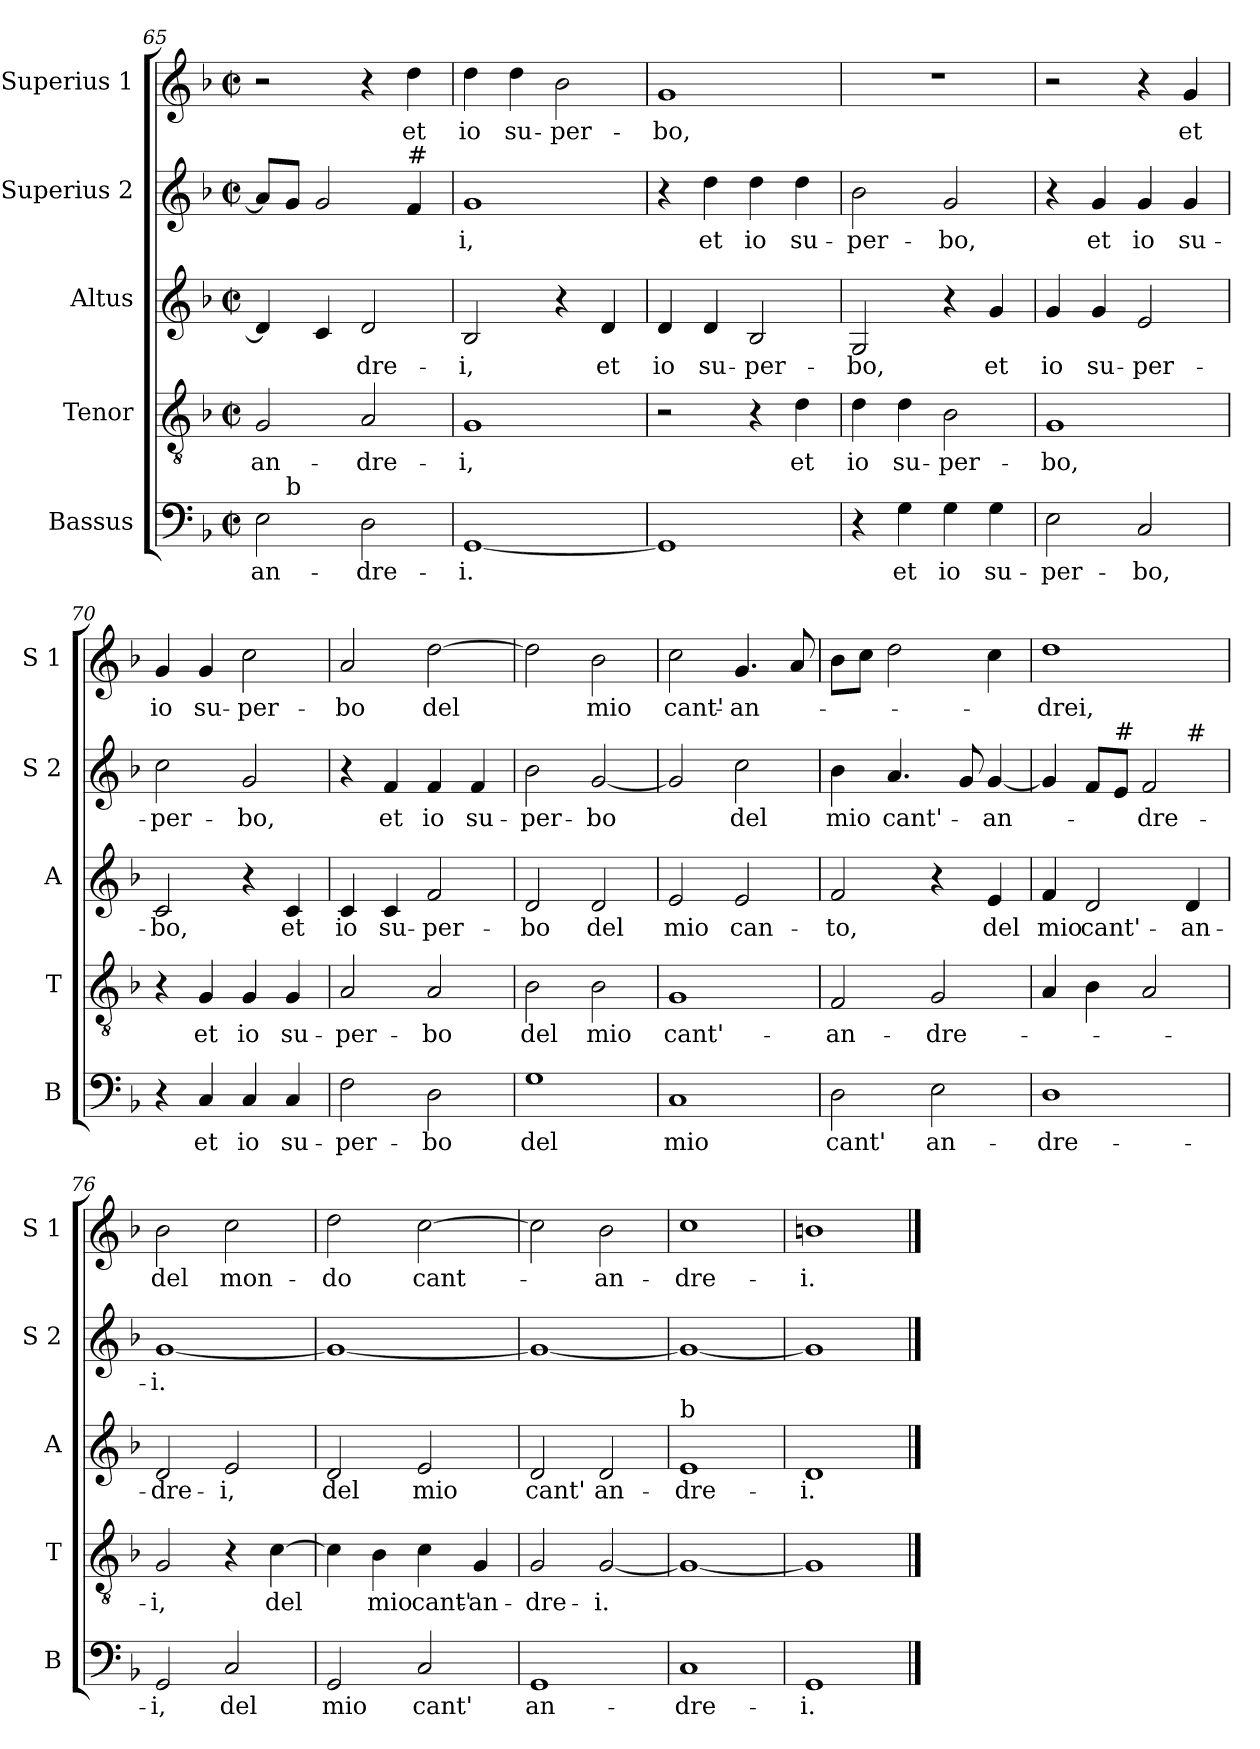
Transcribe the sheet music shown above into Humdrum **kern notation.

**kern	**text	**kern	**text	**kern	**text	**kern	**text	**kern	**text
*part5	*part5	*part4	*part4	*part3	*part3	*part2	*part2	*part1	*part1
*staff5	*staff5	*staff4	*staff4	*staff3	*staff3	*staff2	*staff2	*staff1	*staff1
*I"Bassus	*	*I"Tenor	*	*I"Altus	*	*I"Superius 2	*	*I"Superius 1	*
*I'B	*	*I'T	*	*I'A	*	*I'S 2	*	*I'S 1	*
*clefF4	*	*clefGv2	*	*clefG2	*	*clefG2	*	*clefG2	*
*k[b-]	*	*k[b-]	*	*k[b-]	*	*k[b-]	*	*k[b-]	*
*F:	*	*F:	*	*F:	*	*F:	*	*F:	*
*M2/2	*	*M2/2	*	*M2/2	*	*M2/2	*	*M2/2	*
*met(c|)	*	*met(c|)	*	*met(c|)	*	*met(c|)	*	*met(c|)	*
=65	=65	=65	=65	=65	=65	=65	=65	=65	=65
!	!LO:LY:b	!	!LO:LY:b	!	!	!	!	!	!
*^	*	*	*	*	*	*	*	*	*
2E\	8ryy	-an-	2G/	-an-	4d/]	.	8a/L]	.	2r	.
!	!LO:TX:a:t=b	!	!	!	!	!	!	!	!	!
.	2..ryy	.	.	.	.	.	8g/J	.	.	.
.	.	.	.	.	4c/	.	2g/	.	.	.
!	!	!LO:LY:b	!	!LO:LY:b	!	!LO:LY:b	!	!	!	!
2D\	.	-dre-	2A/	-dre-	2d/	-dre-	.	.	4r	.
!	!	!	!	!	!	!	!LO:TX:a:t=#	!	!	!
!	!	!	!	!	!	!	!	!	!	!LO:LY:b
.	.	.	.	.	.	.	4f/	.	4dd\	et
=66	=66	=66	=66	=66	=66	=66	=66	=66	=66	=66
!	!	!LO:LY:b	!	!LO:LY:b	!	!LO:LY:b	!	!LO:LY:b	!	!LO:LY:b
*v	*v	*	*	*	*	*	*	*	*	*
[1GG	-i.	1G	-i,	2B-/	-i,	1g	-i,	4dd\	io
!	!	!	!	!	!	!	!	!	!LO:LY:b
.	.	.	.	.	.	.	.	4dd\	su-
!	!	!	!	!	!	!	!	!	!LO:LY:b
.	.	.	.	4r	.	.	.	2b-\	-per-
!	!	!	!	!	!LO:LY:b	!	!	!	!
.	.	.	.	4d/	et	.	.	.	.
=67	=67	=67	=67	=67	=67	=67	=67	=67	=67
!	!	!	!	!	!LO:LY:b	!	!	!	!LO:LY:b
1GG]	.	2r	.	4d/	io	4r	.	1g	-bo,
!	!	!	!	!	!LO:LY:b	!	!LO:LY:b	!	!
.	.	.	.	4d/	su-	4dd\	et	.	.
!	!	!	!	!	!LO:LY:b	!	!LO:LY:b	!	!
.	.	4r	.	2B-/	-per-	4dd\	io	.	.
!	!	!	!LO:LY:b	!	!	!	!LO:LY:b	!	!
.	.	4d\	et	.	.	4dd\	su-	.	.
!!LO:PB:g=z
=68	=68	=68	=68	=68	=68	=68	=68	=68	=68
!	!	!	!LO:LY:b	!	!LO:LY:b	!	!LO:LY:b	!	!
4r	.	4d\	io	2G/	-bo,	2b-\	-per-	1r	.
!	!LO:LY:b	!	!LO:LY:b	!	!	!	!	!	!
4G\	et	4d\	su-	.	.	.	.	.	.
!	!LO:LY:b	!	!LO:LY:b	!	!	!	!LO:LY:b	!	!
4G\	io	2B-\	-per-	4r	.	2g/	-bo,	.	.
!	!LO:LY:b	!	!	!	!LO:LY:b	!	!	!	!
4G\	su-	.	.	4g/	et	.	.	.	.
=69	=69	=69	=69	=69	=69	=69	=69	=69	=69
!	!LO:LY:b	!	!LO:LY:b	!	!LO:LY:b	!	!	!	!
2E\	-per-	1G	-bo,	4g/	io	4r	.	2r	.
!	!	!	!	!	!LO:LY:b	!	!LO:LY:b	!	!
.	.	.	.	4g/	su-	4g/	et	.	.
!	!LO:LY:b	!	!	!	!LO:LY:b	!	!LO:LY:b	!	!
2C/	-bo,	.	.	2e/	-per-	4g/	io	4r	.
!	!	!	!	!	!	!	!LO:LY:b	!	!LO:LY:b
.	.	.	.	.	.	4g/	su-	4g/	et
=70	=70	=70	=70	=70	=70	=70	=70	=70	=70
!	!	!	!	!	!LO:LY:b	!	!LO:LY:b	!	!LO:LY:b
4r	.	4r	.	2c/	-bo,	2cc\	-per-	4g/	io
!	!LO:LY:b	!	!LO:LY:b	!	!	!	!	!	!LO:LY:b
4C/	et	4G/	et	.	.	.	.	4g/	su-
!	!LO:LY:b	!	!LO:LY:b	!	!	!	!LO:LY:b	!	!LO:LY:b
4C/	io	4G/	io	4r	.	2g/	-bo,	2cc\	-per-
!	!LO:LY:b	!	!LO:LY:b	!	!LO:LY:b	!	!	!	!
4C/	su-	4G/	su-	4c/	et	.	.	.	.
=71	=71	=71	=71	=71	=71	=71	=71	=71	=71
!	!LO:LY:b	!	!LO:LY:b	!	!LO:LY:b	!	!	!	!LO:LY:b
2F\	-per-	2A/	-per-	4c/	io	4r	.	2a/	-bo
!	!	!	!	!	!LO:LY:b	!	!LO:LY:b	!	!
.	.	.	.	4c/	su-	4f/	et	.	.
!	!LO:LY:b	!	!LO:LY:b	!	!LO:LY:b	!	!LO:LY:b	!	!LO:LY:b
2D\	-bo	2A/	-bo	2f/	-per-	4f/	io	[2dd\	del
!	!	!	!	!	!	!	!LO:LY:b	!	!
.	.	.	.	.	.	4f/	su-	.	.
=72	=72	=72	=72	=72	=72	=72	=72	=72	=72
!	!LO:LY:b	!	!LO:LY:b	!	!LO:LY:b	!	!LO:LY:b	!	!
1G	del	2B-\	del	2d/	-bo	2b-\	-per-	2dd\]	.
!	!	!	!LO:LY:b	!	!LO:LY:b	!	!LO:LY:b	!	!LO:LY:b
.	.	2B-\	mio	2d/	del	[2g/	-bo	2b-\	mio
=73	=73	=73	=73	=73	=73	=73	=73	=73	=73
!	!LO:LY:b	!	!LO:LY:b	!	!LO:LY:b	!	!	!	!LO:LY:b
1C	mio	1G	cant'-	2e/	mio	2g/]	.	2cc\	cant'-
!	!	!	!	!	!LO:LY:b	!	!LO:LY:b	!	!LO:LY:b
.	.	.	.	2e/	can-	2cc\	del	4.g/	-an-
.	.	.	.	.	.	.	.	8a/	.
!!LO:LB:g=z
=74	=74	=74	=74	=74	=74	=74	=74	=74	=74
!	!LO:LY:b	!	!LO:LY:b	!	!LO:LY:b	!	!LO:LY:b	!	!
2D\	cant'	2F/	-an-	2f/	-to,	4b-\	mio	8b-\L	.
.	.	.	.	.	.	.	.	8cc\J	.
!	!	!	!	!	!	!	!LO:LY:b	!	!
.	.	.	.	.	.	4.a/	cant'-	2dd\	.
!	!LO:LY:b	!	!LO:LY:b	!	!	!	!	!	!
2E\	an-	2G/	-dre-	4r	.	.	.	.	.
.	.	.	.	.	.	8g/	.	.	.
!	!	!	!	!	!LO:LY:b	!	!LO:LY:b	!	!
.	.	.	.	4e/	del	[4g/	-an-	4cc\	.
=75	=75	=75	=75	=75	=75	=75	=75	=75	=75
!	!LO:LY:b	!	!	!	!LO:LY:b	!	!	!	!LO:LY:b
*	*	*	*	*	*	*^	*	*	*
1D	-dre-	4A/	.	4f/	mio	4g/]	2.ryy	.	1dd	-drei,
!	!	!	!	!	!LO:LY:b	!	!	!	!	!
.	.	4B-\	.	2d/	cant'-	8f/L	.	.	.	.
!	!	!	!	!	!	!LO:TX:a:t=#	!	!	!	!
.	.	.	.	.	.	8e/J	.	.	.	.
!	!	!	!	!	!	!	!	!LO:LY:b	!	!
.	.	2A/	.	.	.	2f/	.	-dre-	.	.
!	!	!	!	!	!	!	!LO:TX:a:t=#	!	!	!
!	!	!	!	!	!LO:LY:b	!	!	!	!	!
.	.	.	.	4d/	-an-	.	4ryy	.	.	.
=76	=76	=76	=76	=76	=76	=76	=76	=76	=76	=76
!	!LO:LY:b	!	!LO:LY:b	!	!LO:LY:b	!	!	!LO:LY:b	!	!LO:LY:b
*	*	*	*	*	*	*v	*v	*	*	*
2GG/	-i,	2G/	-i,	2d/	-dre-	[1g	-i.	2b-\	del
!	!LO:LY:b	!	!	!	!LO:LY:b	!	!	!	!LO:LY:b
2C/	del	4r	.	2e/	-i,	.	.	2cc\	mon-
!	!	!	!LO:LY:b	!	!	!	!	!	!
.	.	[4c\	del	.	.	.	.	.	.
=77	=77	=77	=77	=77	=77	=77	=77	=77	=77
!	!LO:LY:b	!	!	!	!LO:LY:b	!	!	!	!LO:LY:b
2GG/	mio	4c\]	.	2d/	del	1g_	.	2dd\	-do
!	!	!	!LO:LY:b	!	!	!	!	!	!
.	.	4B-\	mio	.	.	.	.	.	.
!	!LO:LY:b	!	!LO:LY:b	!	!LO:LY:b	!	!	!	!LO:LY:b
2C/	cant'	4c\	cant'-	2e/	mio	.	.	[2cc\	cant-
!	!	!	!LO:LY:b	!	!	!	!	!	!
.	.	4G/	-an-	.	.	.	.	.	.
=78	=78	=78	=78	=78	=78	=78	=78	=78	=78
!	!LO:LY:b	!	!LO:LY:b	!	!LO:LY:b	!	!	!	!
1GG	an-	2G/	-dre-	2d/	cant'	1g_	.	2cc\]	.
!	!	!	!LO:LY:b	!	!LO:LY:b	!	!	!	!LO:LY:b
.	.	[2G/	-i.	2d/	an-	.	.	2b-\	-an-
=79	=79	=79	=79	=79	=79	=79	=79	=79	=79
!	!	!	!	!LO:TX:a:t=b	!	!	!	!	!
!	!LO:LY:b	!	!	!	!LO:LY:b	!	!	!	!LO:LY:b
1C	-dre-	1G_	.	1e	-dre-	1g_	.	1cc	-dre-
=80	=80	=80	=80	=80	=80	=80	=80	=80	=80
!	!LO:LY:b	!	!	!	!LO:LY:b	!	!	!	!LO:LY:b
1GG	-i.	1G]	.	1d	-i.	1g]	.	1bn	-i.
==	==	==	==	==	==	==	==	==	==
*-	*-	*-	*-	*-	*-	*-	*-	*-	*-
